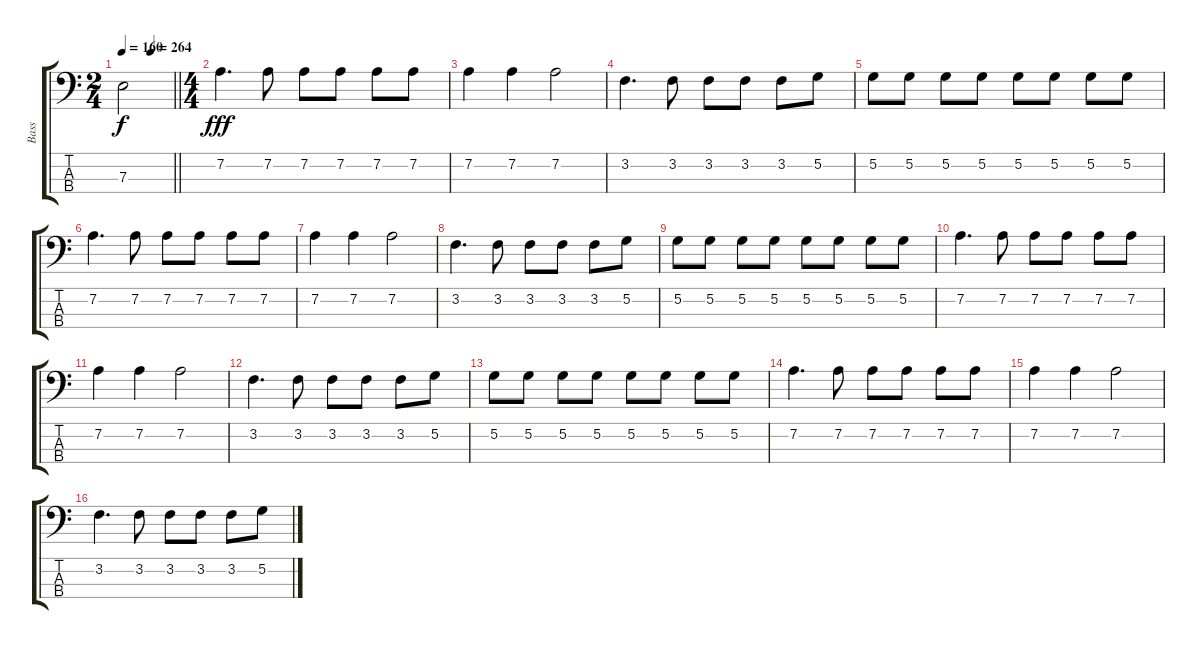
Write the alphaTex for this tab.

\track ("Bass" "Bass") {instrument electricbasspick}
\staff {score tabs}
\tuning (G2 D2 A1 E1) {hide}
\ts (2 4)
\tempo 160
\tempo (264 0.5625)
\clef f4
\barLineRight lightlight
\ks c
7.3{t}.2{dy f} |
\ts (4 4)
\section ("" "")
7.2.4{d dy fff} 7.2.8 7.2.8 7.2.8 7.2.8 7.2.8 |
7.2.4 7.2.4 7.2.2 |
3.2.4{d} 3.2.8 3.2.8 3.2.8 3.2.8 5.2.8 |
5.2.8 5.2.8 5.2.8 5.2.8 5.2.8 5.2.8 5.2.8 5.2.8 |
7.2.4{d} 7.2.8 7.2.8 7.2.8 7.2.8 7.2.8 |
7.2.4 7.2.4 7.2.2 |
3.2.4{d} 3.2.8 3.2.8 3.2.8 3.2.8 5.2.8 |
5.2.8 5.2.8 5.2.8 5.2.8 5.2.8 5.2.8 5.2.8 5.2.8 |
7.2.4{d} 7.2.8 7.2.8 7.2.8 7.2.8 7.2.8 |
7.2.4 7.2.4 7.2.2 |
3.2.4{d} 3.2.8 3.2.8 3.2.8 3.2.8 5.2.8 |
5.2.8 5.2.8 5.2.8 5.2.8 5.2.8 5.2.8 5.2.8 5.2.8 |
7.2.4{d} 7.2.8 7.2.8 7.2.8 7.2.8 7.2.8 |
7.2.4 7.2.4 7.2.2 |
3.2.4{d} 3.2.8 3.2.8 3.2.8 3.2.8 5.2.8
